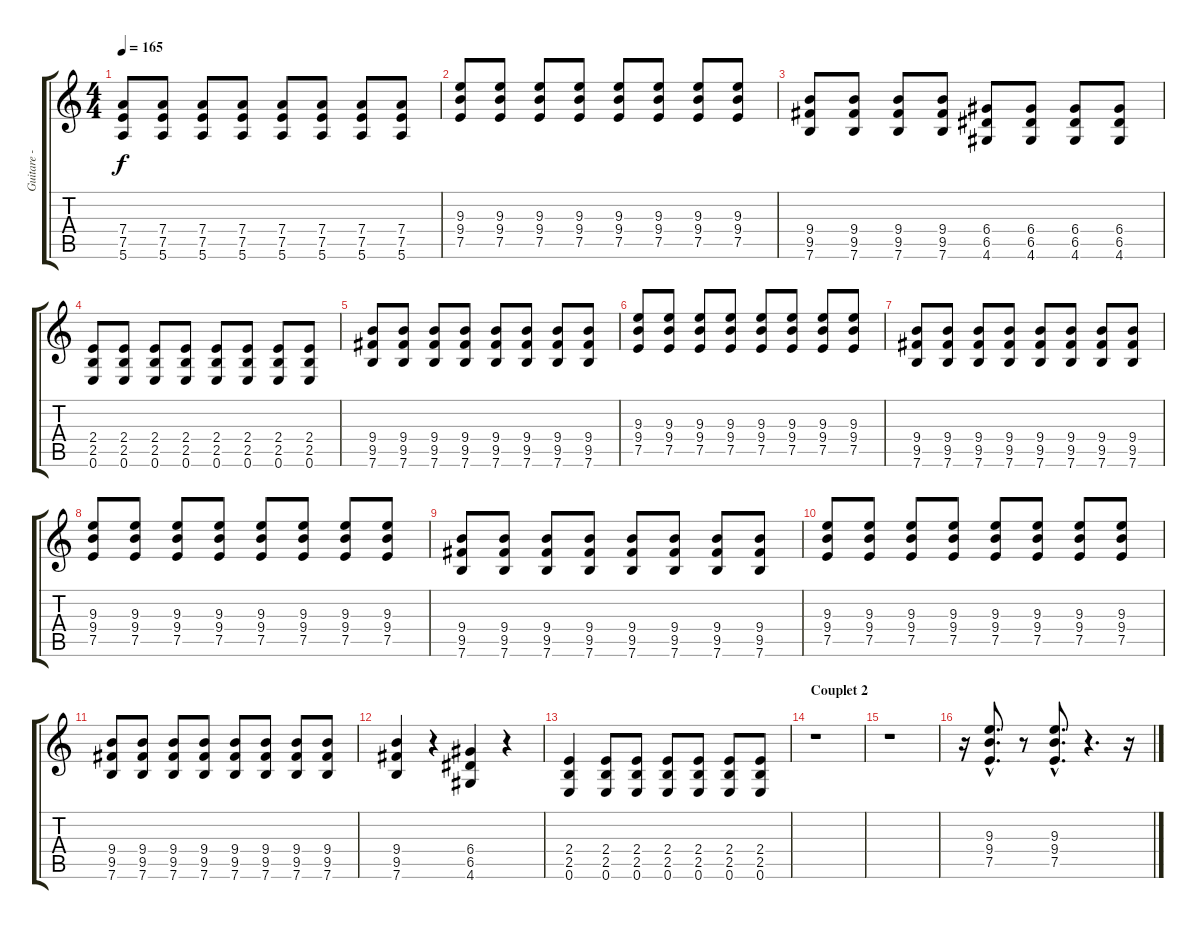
\track ("Guitare - Yves " "Guitare - ") {instrument overdrivenguitar}
\staff {score tabs}
\tuning (E4 B3 G3 D3 A2 E2) {hide}
\ts (4 4)
\tempo 165
\clef g2
\ks c
(7.4 7.5 5.6).8{dy f} (7.4 7.5 5.6).8 (7.4 7.5 5.6).8 (7.4 7.5 5.6).8 (7.4 7.5 5.6).8 (7.4 7.5 5.6).8 (7.4 7.5 5.6).8 (7.4 7.5 5.6).8 |
(9.3 9.4 7.5).8 (9.3 9.4 7.5).8 (9.3 9.4 7.5).8 (9.3 9.4 7.5).8 (9.3 9.4 7.5).8 (9.3 9.4 7.5).8 (9.3 9.4 7.5).8 (9.3 9.4 7.5).8 |
(9.4 9.5 7.6).8 (9.4 9.5 7.6).8 (9.4 9.5 7.6).8 (9.4 9.5 7.6).8 (6.4 6.5 4.6).8 (6.4 6.5 4.6).8 (6.4 6.5 4.6).8 (6.4 6.5 4.6).8 |
(2.4 2.5 0.6).8 (2.4 2.5 0.6).8 (2.4 2.5 0.6).8 (2.4 2.5 0.6).8 (2.4 2.5 0.6).8 (2.4 2.5 0.6).8 (2.4 2.5 0.6).8 (2.4 2.5 0.6).8 |
(9.4 9.5 7.6).8 (9.4 9.5 7.6).8 (9.4 9.5 7.6).8 (9.4 9.5 7.6).8 (9.4 9.5 7.6).8 (9.4 9.5 7.6).8 (9.4 9.5 7.6).8 (9.4 9.5 7.6).8 |
(9.3 9.4 7.5).8 (9.3 9.4 7.5).8 (9.3 9.4 7.5).8 (9.3 9.4 7.5).8 (9.3 9.4 7.5).8 (9.3 9.4 7.5).8 (9.3 9.4 7.5).8 (9.3 9.4 7.5).8 |
(9.4 9.5 7.6).8 (9.4 9.5 7.6).8 (9.4 9.5 7.6).8 (9.4 9.5 7.6).8 (9.4 9.5 7.6).8 (9.4 9.5 7.6).8 (9.4 9.5 7.6).8 (9.4 9.5 7.6).8 |
(9.3 9.4 7.5).8 (9.3 9.4 7.5).8 (9.3 9.4 7.5).8 (9.3 9.4 7.5).8 (9.3 9.4 7.5).8 (9.3 9.4 7.5).8 (9.3 9.4 7.5).8 (9.3 9.4 7.5).8 |
(9.4 9.5 7.6).8 (9.4 9.5 7.6).8 (9.4 9.5 7.6).8 (9.4 9.5 7.6).8 (9.4 9.5 7.6).8 (9.4 9.5 7.6).8 (9.4 9.5 7.6).8 (9.4 9.5 7.6).8 |
(9.3 9.4 7.5).8 (9.3 9.4 7.5).8 (9.3 9.4 7.5).8 (9.3 9.4 7.5).8 (9.3 9.4 7.5).8 (9.3 9.4 7.5).8 (9.3 9.4 7.5).8 (9.3 9.4 7.5).8 |
(9.4 9.5 7.6).8 (9.4 9.5 7.6).8 (9.4 9.5 7.6).8 (9.4 9.5 7.6).8 (9.4 9.5 7.6).8 (9.4 9.5 7.6).8 (9.4 9.5 7.6).8 (9.4 9.5 7.6).8 |
(9.4 9.5 7.6).4 r.4 (6.4 6.5 4.6).4 r.4 |
(2.4 2.5 0.6).4 (2.4 2.5 0.6).8 (2.4 2.5 0.6).8 (2.4 2.5 0.6).8 (2.4 2.5 0.6).8 (2.4 2.5 0.6).8 (2.4 2.5 0.6).8 |
\section ("" "Couplet 2")
r.1 |
r.1 |
r.16 (9.3{hac} 9.4{hac} 7.5{hac}).8{d} r.8 (9.3{hac} 9.4{hac} 7.5{hac}).8{d} r.4{d} r.16
